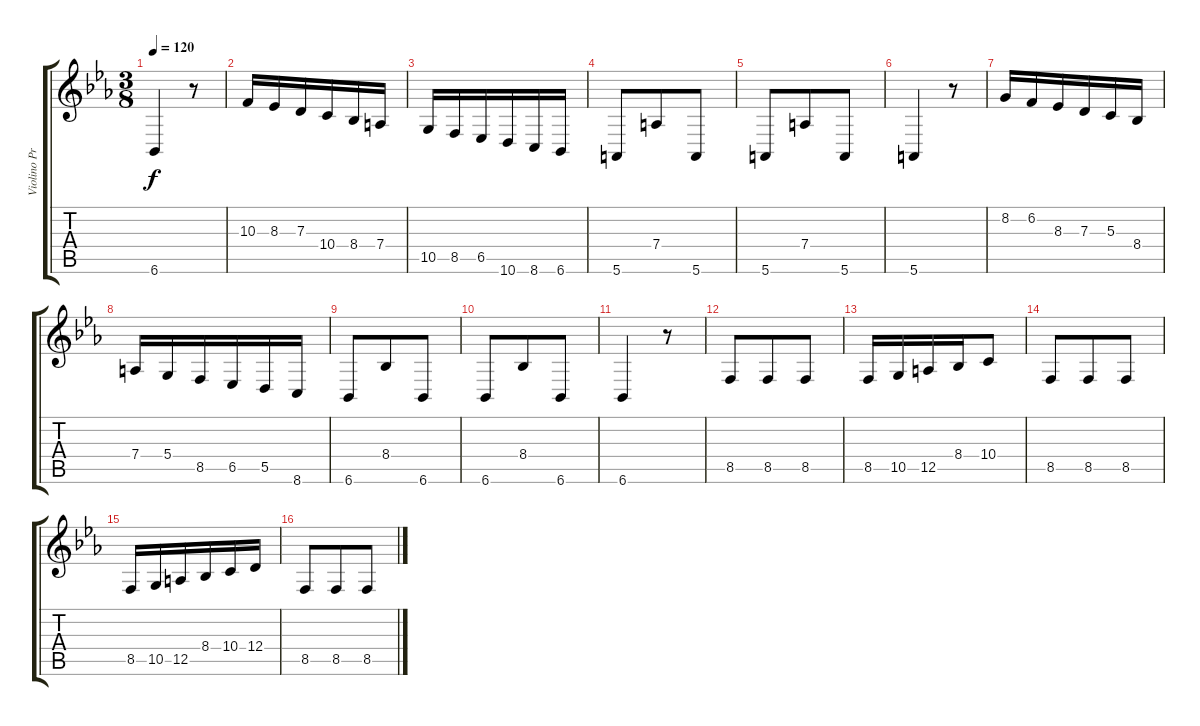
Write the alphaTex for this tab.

\track ("Violino Principale" "Violino Pr") {instrument violin}
\staff {score tabs}
\tuning (E4 B3 G3 D3 A2 E2) {hide}
\ts (3 8)
\tempo 120
\clef g2
\ks eb
6.6.4{dy f} r.8 |
10.3.16 8.3.16 7.3.16 10.4.16 8.4.16 7.4.16 |
10.5.16 8.5.16 6.5.16 10.6.16 8.6.16 6.6.16 |
5.6.8 7.4.8 5.6.8 |
5.6.8 7.4.8 5.6.8 |
5.6.4 r.8 |
8.2.16 6.2.16 8.3.16 7.3.16 5.3.16 8.4.16 |
7.4.16 5.4.16 8.5.16 6.5.16 5.5.16 8.6.16 |
6.6.8 8.4.8 6.6.8 |
6.6.8 8.4.8 6.6.8 |
6.6.4 r.8 |
8.5.8 8.5.8 8.5.8 |
8.5.16 10.5.16 12.5.16 8.4.16 10.4.8 |
8.5.8 8.5.8 8.5.8 |
8.5.16 10.5.16 12.5.16 8.4.16 10.4.16 12.4.16 |
8.5.8 8.5.8 8.5.8
